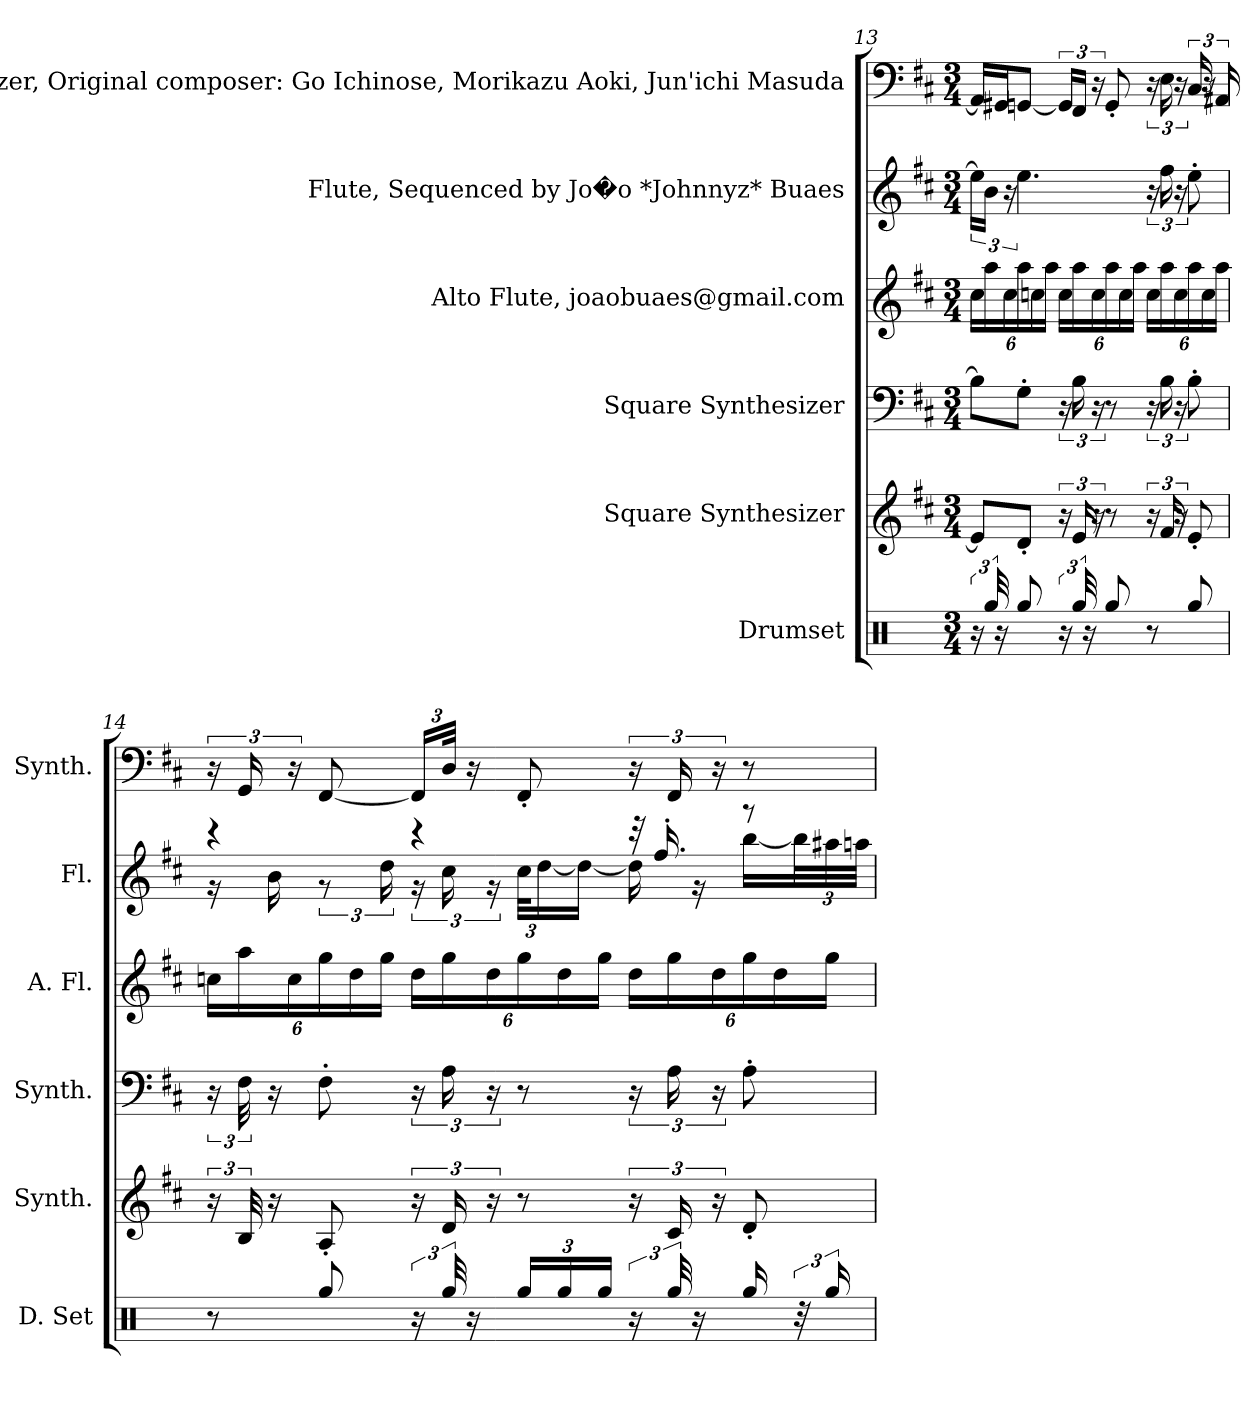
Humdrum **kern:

**kern	**kern	**kern	**kern	**kern	**kern
*part6	*part5	*part4	*part3	*part2	*part1
*staff6	*staff5	*staff4	*staff3	*staff2	*staff1
*I"Drumset	*I"Square Synthesizer	*I"Square Synthesizer	*I"Alto Flute, joaobuaes@gmail.com	*I"Flute, Sequenced by Jo�o *Johnnyz* Buaes	*I"Saw Synthesizer, Original composer: Go Ichinose, Morikazu Aoki, Jun'ichi Masuda
*I'D. Set	*I'Synth.	*I'Synth.	*I'A. Fl.	*I'Fl.	*I'Synth.
!!LO:PB:g=z
*clefX	*clefG2	*clefF4	*clefG2	*clefG2	*clefF4
*	*	*	*ITrd3c5	*	*
*k[]	*k[f#c#]	*k[f#c#]	*k[f#c#g#]	*k[f#c#]	*k[f#c#]
*M3/4	*M3/4	*M3/4	*M3/4	*M3/4	*M3/4
*	*	*	*Xbrackettup	*	*
=13	=13	=13	=13	=13	=13
24r	8e/L]	8B\L]	24g#\LL	24ee\LL]	16AA/LL]
48Rgg/	.	.	24ee\	24b\JJ	.
16r	.	.	.	.	16GG#X/J
.	.	.	24g#\	24r	.
8Rgg/	8d'/J	8G'\J	24ee\	4.ee\	[8GGn/J
.	.	.	24gn\	.	.
.	.	.	24ee\JJ	.	.
24r	24r	24r	24g\LL	.	24GG/LL]
48Rgg/	24e/	24B\	24ee\	.	24FF#/JJ
16r	.	.	.	.	.
.	24r	24r	24g\	.	24r
8Rgg/	8r	8r	24ee\	.	8GG'/
.	.	.	24g\	.	.
.	.	.	24ee\JJ	.	.
8r	24r	24r	24g\LL	24r	24r
.	24f#/	24B\	24ee\	24ff#\	24E\
.	24r	24r	24g\	24r	24r
8Rgg/	8e'/	8B'\	24ee\	8ee'\	24C#/
.	.	.	24g\	.	24r
.	.	.	24ee\JJ	.	24AA#X/
!!LO:LB:g=z
=14	=14	=14	=14	=14	=14
*	*	*	*	*^	*
8r	24r	24r	24gn\LL	4r	16r	24r
.	48B/	48F#\	24ee\	.	.	24GG/
.	16r	16r	.	.	16b\	.
.	.	.	24g\	.	.	24r
8Rgg/	8A'/	8F#'\	24dd\	.	12r	[8FF#/
.	.	.	24a\	.	.	.
.	.	.	24dd\JJ	.	24dd\	.
*	*	*	*	*	*	*Xbrackettup
24r	24r	24r	24a\LL	4r	24r	24FF#/LL]
48Rgg/	24d/	24A\	24dd\	.	24cc#\	48D/JJk
16r	.	.	.	.	.	16r
.	24r	24r	24a\	.	24r	.
*Xbrackettup	*	*	*	*	*Xbrackettup	*
24Rgg/LL	8r	8r	24dd\	.	48cc#\KLL	8FF#'/
.	.	.	.	.	[24dd\	.
24Rgg/	.	.	24a\	.	.	.
.	.	.	.	.	16dd\JJ_	.
24Rgg/JJ	.	.	24dd\JJ	.	.	.
*brackettup	*	*	*	*	*	*brackettup
24r	24r	24r	24a\LL	32r	16dd\]	24r
.	.	.	.	16.ff#'/	.	.
48Rgg/	24c#/	24A\	24dd\	.	.	24FF#/
16r	.	.	.	.	16r	.
.	24r	24r	24a\	.	.	24r
16Rgg/	8d'/	8A'\	24dd\	8r	[16bb\LL	8r
.	.	.	24a\	.	.	.
48r	.	.	.	.	48bb\L]	.
24Rgg/	.	.	24dd\JJ	.	48aa#X\	.
.	.	.	.	.	48aan\JJJ	.
*	*	*	*	*v	*v	*
=	=	=	=	=	=
*-	*-	*-	*-	*-	*-
